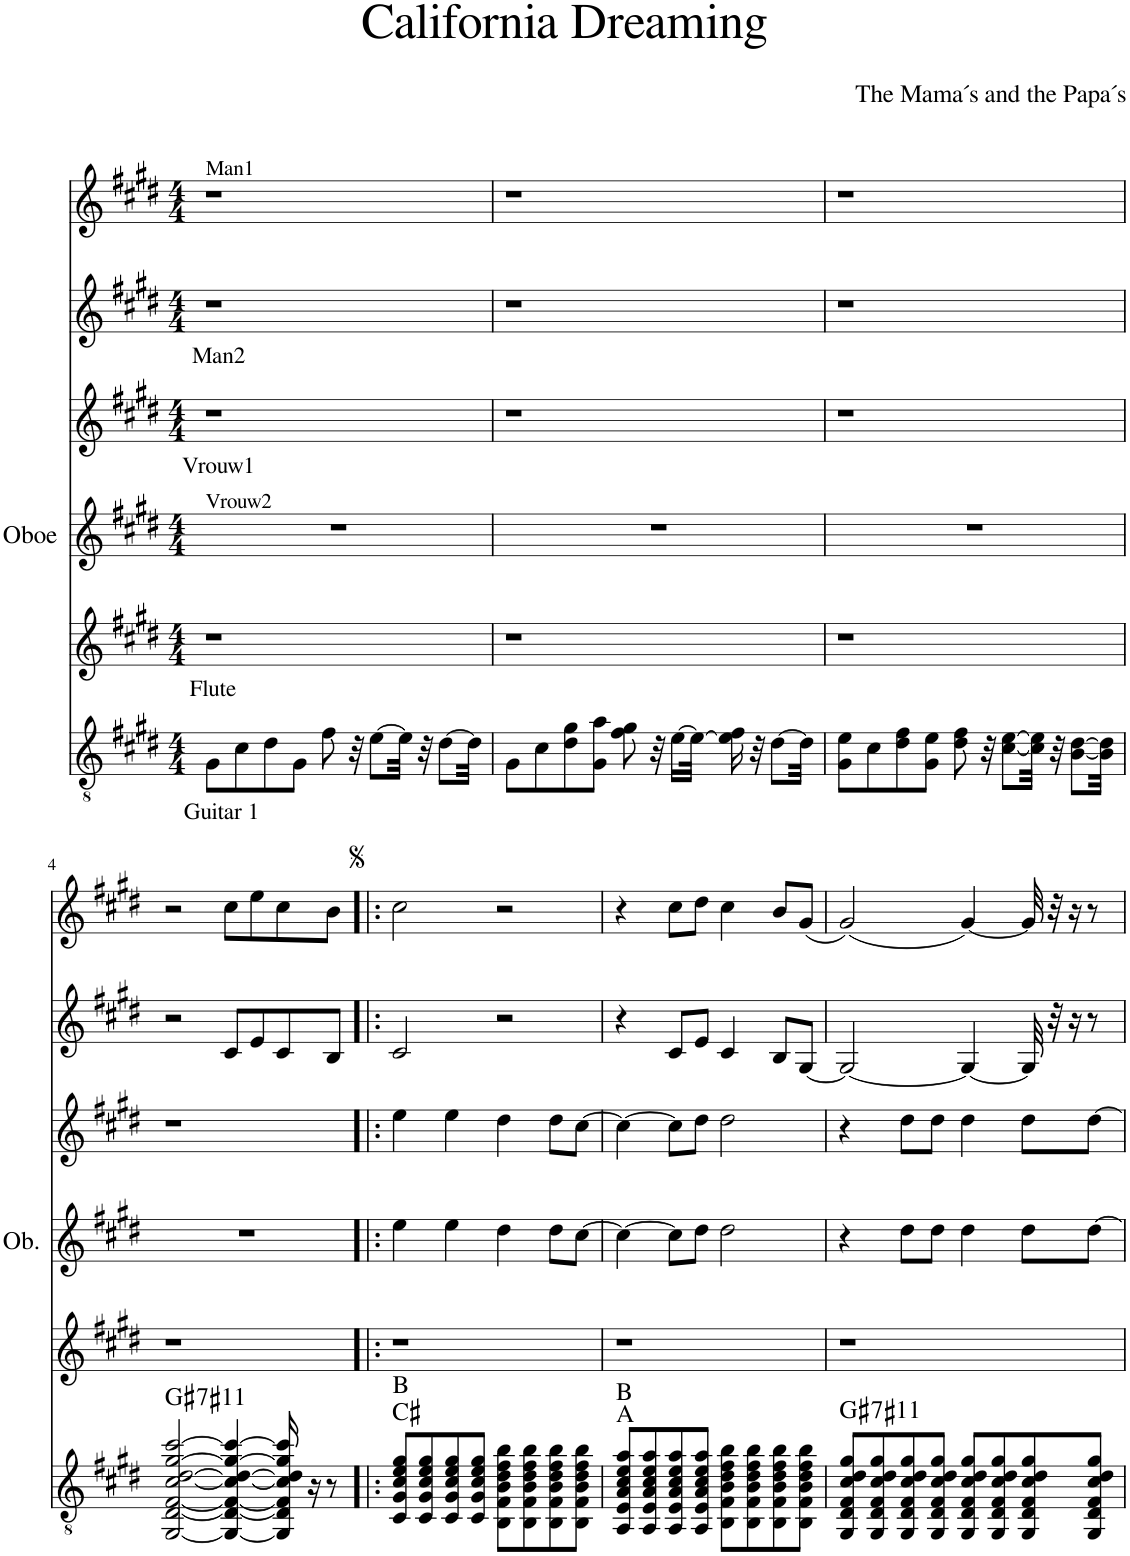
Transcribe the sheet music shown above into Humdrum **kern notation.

**kern	**text	**harte	**kern	**text	**kern	**kern	**text	**kern	**text	**kern
*part6	*part6	*part6	*part5	*part5	*part4	*part3	*part3	*part2	*part2	*part1
*staff6	*staff6	*	*staff5	*staff5	*staff4	*staff3	*staff3	*staff2	*staff2	*staff1
*I"Acoustic Guitar	*	*	*I"Flute	*	*I"Oboe	*I"Oboe	*	*I"Tenor Saxophone	*	*I"Trombone
*I'Ac Gtr	*	*	*I'Fl	*	*I'Ob.	*I'Ob	*	*I'T Sax	*	*I'Trb
*clefGv2	*	*	*clefG2	*	*clefG2	*clefG2	*	*clefG2	*	*clefG2
*	*	*	*	*	*	*	*	*Trd8c14	*	*
*k[f#c#g#d#]	*	*	*k[f#c#g#d#]	*	*k[f#c#g#d#]	*k[f#c#g#d#]	*	*k[f#c#g#d#]	*	*k[f#c#g#d#]
*M4/4	*	*	*M4/4	*	*M4/4	*M4/4	*	*M4/4	*	*M4/4
=1	=1	=1	=1	=1	=1	=1	=1	=1	=1	=1
!	!	!	!	!	!	!	!	!	!	!LO:TX:a:t=Man1
!	!	!	!	!	!LO:TX:a:t=Vrouw2	!	!	!	!	!
!	!LO:LY:b	!	!	!LO:LY:b	!	!	!LO:LY:b	!	!LO:LY:b	!
8G#\L	Guitar 1	.	1r	Flute	1r	1r	Vrouw1	1r	Man2	1r
8c#\	.	.	.	.	.	.	.	.	.	.
8d#\	.	.	.	.	.	.	.	.	.	.
8G#\J	.	.	.	.	.	.	.	.	.	.
8f#\	.	.	.	.	.	.	.	.	.	.
32r	.	.	.	.	.	.	.	.	.	.
[8e\L	.	.	.	.	.	.	.	.	.	.
32e\Jkk]	.	.	.	.	.	.	.	.	.	.
32r	.	.	.	.	.	.	.	.	.	.
[8d#\L	.	.	.	.	.	.	.	.	.	.
32d#\Jkk]	.	.	.	.	.	.	.	.	.	.
=2	=2	=2	=2	=2	=2	=2	=2	=2	=2	=2
8G#\L	.	.	1r	.	1r	1r	.	1r	.	1r
8c#\	.	.	.	.	.	.	.	.	.	.
8d#\ 8g#\	.	.	.	.	.	.	.	.	.	.
8G#\ 8a\J	.	.	.	.	.	.	.	.	.	.
8f#\ 8g#\	.	.	.	.	.	.	.	.	.	.
32r	.	.	.	.	.	.	.	.	.	.
[16e\LL	.	.	.	.	.	.	.	.	.	.
32e\JJk_	.	.	.	.	.	.	.	.	.	.
16e\] 16f#\	.	.	.	.	.	.	.	.	.	.
32r	.	.	.	.	.	.	.	.	.	.
[8d#\L	.	.	.	.	.	.	.	.	.	.
32d#\Jkk]	.	.	.	.	.	.	.	.	.	.
=3	=3	=3	=3	=3	=3	=3	=3	=3	=3	=3
8G#\ 8e\L	.	.	1r	.	1r	1r	.	1r	.	1r
8c#\	.	.	.	.	.	.	.	.	.	.
8d#\ 8f#\	.	.	.	.	.	.	.	.	.	.
8G#\ 8e\J	.	.	.	.	.	.	.	.	.	.
8d#\ 8f#\	.	.	.	.	.	.	.	.	.	.
32r	.	.	.	.	.	.	.	.	.	.
[8c#\ [8e\L	.	.	.	.	.	.	.	.	.	.
32c#\] 32e\]Jkk	.	.	.	.	.	.	.	.	.	.
32r	.	.	.	.	.	.	.	.	.	.
[8B\ [8d#\L	.	.	.	.	.	.	.	.	.	.
32B\] 32d#\]Jkk	.	.	.	.	.	.	.	.	.	.
!!LO:LB:g=z
=4	=4	=4	=4	=4	=4	=4	=4	=4	=4	=4
!	!	!LO:H:kt=7	!	!	!	!	!	!	!	!
[2GG#/ [2D#/ [2F#/ [2c#/ [2d#/ [2g#/ [2cc#/	.	G#:7(#11)	1r	.	1r	1r	.	2r	.	2r
4GG#/_ 4D#/_ 4F#/_ 4c#/_ 4d#/_ 4g#/_ 4cc#/_	.	.	.	.	.	.	.	8c#/L	.	8cc#\L
.	.	.	.	.	.	.	.	8e/	.	8ee\
16GG#/] 16D#/] 16F#/] 16c#/] 16d#/] 16g#/] 16cc#/]	.	.	.	.	.	.	.	8c#/	.	8cc#\
16r	.	.	.	.	.	.	.	.	.	.
8r	.	.	.	.	.	.	.	8B/J	.	8b\J
=5!|:	=5!|:	=5!|:	=5!|:	=5!|:	=5!|:	=5!|:	=5!|:	=5!|:	=5!|:	=5!|:
8C#/ 8G#/ 8c#/ 8e/ 8g#/L	.	C#:maj B:maj	1r	.	4ee\	4ee\	.	2c#/	.	2cc#\
8C#/ 8G#/ 8c#/ 8e/ 8g#/	.	.	.	.	.	.	.	.	.	.
8C#/ 8G#/ 8c#/ 8e/ 8g#/	.	.	.	.	4ee\	4ee\	.	.	.	.
8C#/ 8G#/ 8c#/ 8e/ 8g#/J	.	.	.	.	.	.	.	.	.	.
8BB\ 8F#\ 8B\ 8d#\ 8f#\ 8b\L	.	.	.	.	4dd#\	4dd#\	.	2r	.	2r
8BB\ 8F#\ 8B\ 8d#\ 8f#\ 8b\	.	.	.	.	.	.	.	.	.	.
8BB\ 8F#\ 8B\ 8d#\ 8f#\ 8b\	.	.	.	.	8dd#\L	8dd#\L	.	.	.	.
8BB\ 8F#\ 8B\ 8d#\ 8f#\ 8b\J	.	.	.	.	[8cc#\J	[8cc#\J	.	.	.	.
=6	=6	=6	=6	=6	=6	=6	=6	=6	=6	=6
8AA/ 8E/ 8A/ 8c#/ 8e/ 8a/L	.	A:maj B:maj	1r	.	4cc#\_	4cc#\_	.	4r	.	4r
8AA/ 8E/ 8A/ 8c#/ 8e/ 8a/	.	.	.	.	.	.	.	.	.	.
8AA/ 8E/ 8A/ 8c#/ 8e/ 8a/	.	.	.	.	8cc#\L]	8cc#\L]	.	8c#/L	.	8cc#\L
8AA/ 8E/ 8A/ 8c#/ 8e/ 8a/J	.	.	.	.	8dd#\J	8dd#\J	.	8e/J	.	8dd#\J
8BB\ 8F#\ 8B\ 8d#\ 8f#\ 8b\L	.	.	.	.	2dd#\	2dd#\	.	4c#/	.	4cc#\
8BB\ 8F#\ 8B\ 8d#\ 8f#\ 8b\	.	.	.	.	.	.	.	.	.	.
8BB\ 8F#\ 8B\ 8d#\ 8f#\ 8b\	.	.	.	.	.	.	.	8B/L	.	8b/L
8BB\ 8F#\ 8B\ 8d#\ 8f#\ 8b\J	.	.	.	.	.	.	.	[8G#/J	.	(8g#/J
=7	=7	=7	=7	=7	=7	=7	=7	=7	=7	=7
!	!	!LO:H:kt=7	!	!	!	!	!	!	!	!
8GG#/ 8D#/ 8F#/ 8c#/ 8d#/ 8g#/L	.	G#:7(#11)	1r	.	4r	4r	.	2G#/_	.	(2g#/)
8GG#/ 8D#/ 8F#/ 8c#/ 8d#/ 8g#/	.	.	.	.	.	.	.	.	.	.
8GG#/ 8D#/ 8F#/ 8c#/ 8d#/ 8g#/	.	.	.	.	8dd#\L	8dd#\L	.	.	.	.
8GG#/ 8D#/ 8F#/ 8c#/ 8d#/ 8g#/J	.	.	.	.	8dd#\J	8dd#\J	.	.	.	.
8GG#/ 8D#/ 8F#/ 8c#/ 8d#/ 8g#/L	.	.	.	.	4dd#\	4dd#\	.	4G#/_	.	[4g#/)
8GG#/ 8D#/ 8F#/ 8c#/ 8d#/ 8g#/	.	.	.	.	.	.	.	.	.	.
8GG#/ 8D#/ 8F#/ 8c#/ 8d#/ 8g#/	.	.	.	.	8dd#\L	8dd#\L	.	32G#/]	.	32g#/]
.	.	.	.	.	.	.	.	32r	.	32r
.	.	.	.	.	.	.	.	16r	.	16r
8GG#/ 8D#/ 8F#/ 8c#/ 8d#/ 8g#/J	.	.	.	.	[8dd#\J	[8dd#\J	.	8r	.	8r
=	=	=	=	=	=	=	=	=	=	=
*-	*-	*-	*-	*-	*-	*-	*-	*-	*-	*-
